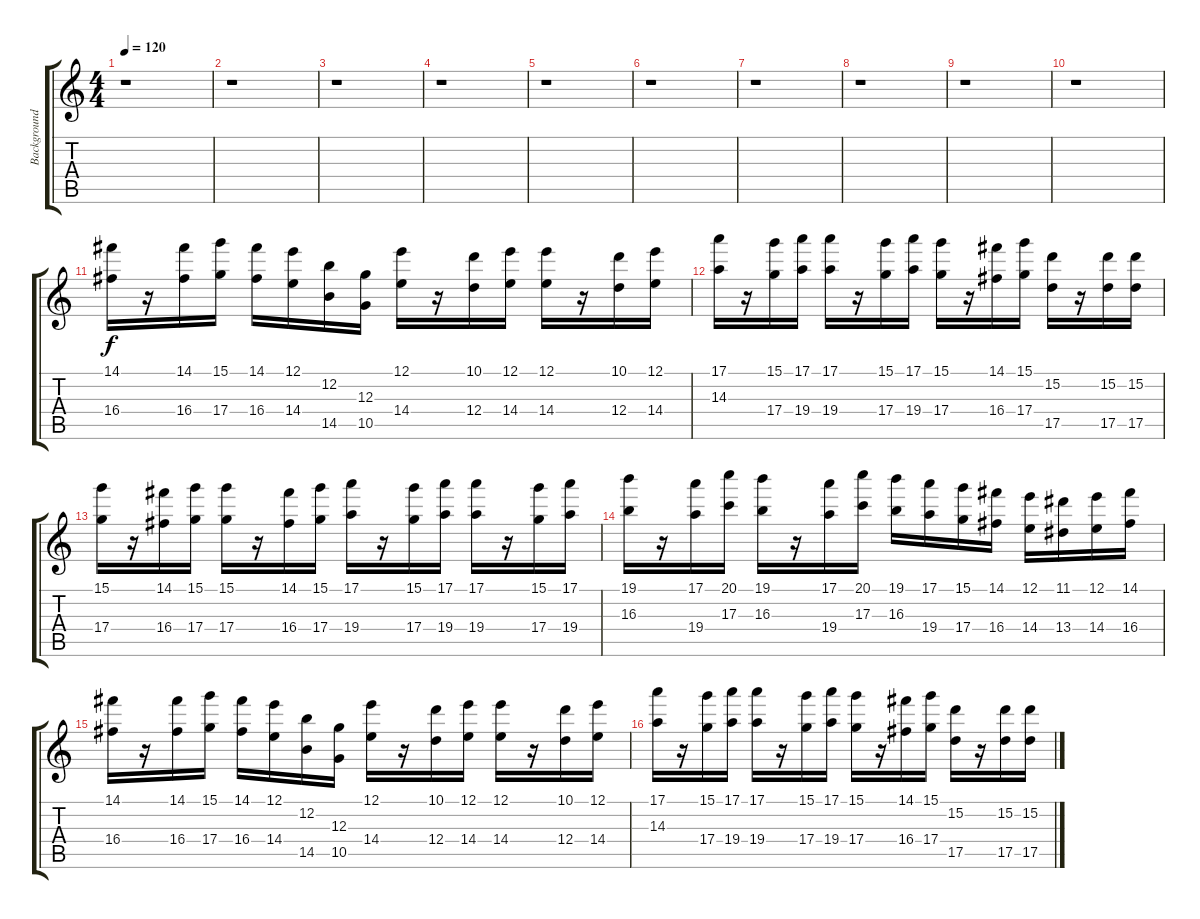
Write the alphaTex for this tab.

\track ("Background" "Background") {instrument pad1newage}
\staff {score tabs}
\tuning (E5 B4 G4 D4 A3 E3) {hide}
\ts (4 4)
\tempo 120
\clef g2
\ks c
r.1{dy f} |
r.1 |
r.1 |
r.1 |
r.1 |
r.1 |
r.1 |
r.1 |
r.1 |
r.1 |
(14.1 16.4).16 r.16 (14.1 16.4).16 (15.1 17.4).16 (14.1 16.4).16 (12.1 14.4).16 (12.2 14.5).16 (12.3 10.5).16 (12.1 14.4).16 r.16 (10.1 12.4).16 (12.1 14.4).16 (12.1 14.4).16 r.16 (10.1 12.4).16 (12.1 14.4).16 |
(17.1 14.3).16 r.16 (15.1 17.4).16 (17.1 19.4).16 (17.1 19.4).16 r.16 (15.1 17.4).16 (17.1 19.4).16 (15.1 17.4).16 r.16 (14.1 16.4).16 (15.1 17.4).16 (15.2 17.5).16 r.16 (15.2 17.5).16 (15.2 17.5).16 |
(15.1 17.4).16 r.16 (14.1 16.4).16 (15.1 17.4).16 (15.1 17.4).16 r.16 (14.1 16.4).16 (15.1 17.4).16 (17.1 19.4).16 r.16 (15.1 17.4).16 (17.1 19.4).16 (17.1 19.4).16 r.16 (15.1 17.4).16 (17.1 19.4).16 |
(19.1 16.3).16 r.16 (17.1 19.4).16 (20.1 17.3).16 (19.1 16.3).16 r.16 (17.1 19.4).16 (20.1 17.3).16 (19.1 16.3).16 (17.1 19.4).16 (15.1 17.4).16 (14.1 16.4).16 (12.1 14.4).16 (11.1 13.4).16 (12.1 14.4).16 (14.1 16.4).16 |
(14.1 16.4).16 r.16 (14.1 16.4).16 (15.1 17.4).16 (14.1 16.4).16 (12.1 14.4).16 (12.2 14.5).16 (12.3 10.5).16 (12.1 14.4).16 r.16 (10.1 12.4).16 (12.1 14.4).16 (12.1 14.4).16 r.16 (10.1 12.4).16 (12.1 14.4).16 |
(17.1 14.3).16 r.16 (15.1 17.4).16 (17.1 19.4).16 (17.1 19.4).16 r.16 (15.1 17.4).16 (17.1 19.4).16 (15.1 17.4).16 r.16 (14.1 16.4).16 (15.1 17.4).16 (15.2 17.5).16 r.16 (15.2 17.5).16 (15.2 17.5).16
